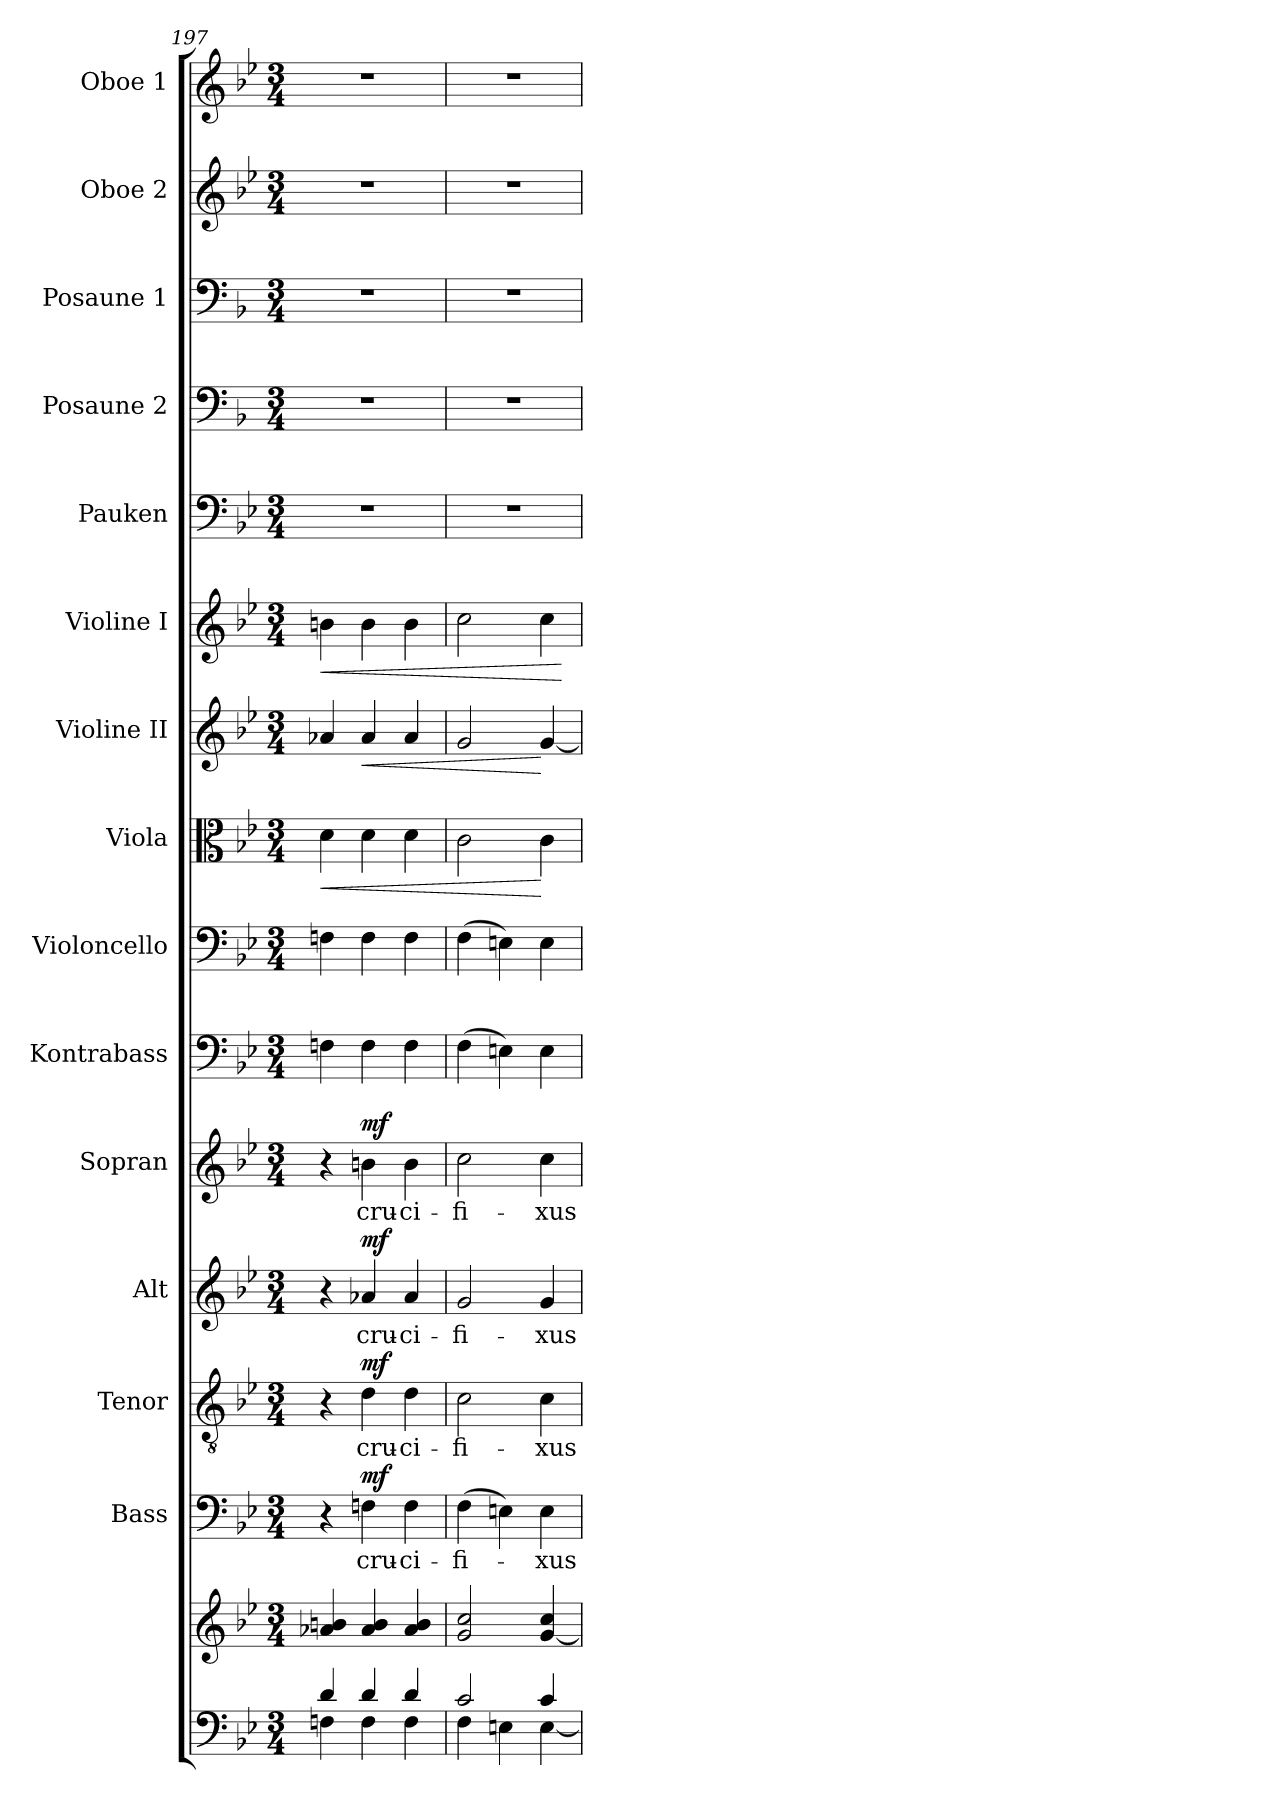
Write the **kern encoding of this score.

**kern	**kern	**kern	**text	**dynam	**kern	**text	**dynam	**kern	**text	**dynam	**kern	**text	**dynam	**kern	**kern	**kern	**dynam	**kern	**dynam	**kern	**dynam	**kern	**kern	**kern	**kern	**kern
*part15	*part15	*part14	*part14	*part14	*part13	*part13	*part13	*part12	*part12	*part12	*part11	*part11	*part11	*part10	*part9	*part8	*part8	*part7	*part7	*part6	*part6	*part5	*part4	*part3	*part2	*part1
*staff16	*staff15	*staff14	*staff14	*staff14	*staff13	*staff13	*staff13	*staff12	*staff12	*staff12	*staff11	*staff11	*staff11	*staff10	*staff9	*staff8	*staff8	*staff7	*staff7	*staff6	*staff6	*staff5	*staff4	*staff3	*staff2	*staff1
*	*	*I"Bass	*	*	*I"Tenor	*	*	*I"Alt	*	*	*I"Sopran	*	*	*I"Kontrabass	*I"Violoncello	*I"Viola	*	*I"Violine II	*	*I"Violine I	*	*I"Pauken	*I"Posaune 2	*I"Posaune 1	*I"Oboe 2	*I"Oboe 1
*	*	*I'B.	*	*	*I'T.	*	*	*I'A.	*	*	*I'S.	*	*	*I'Kb.	*I'Vc.	*I'Vla.	*	*I'Vl. II	*	*I'Vl. I	*	*I'Pk.	*I'Pos. 2	*I'Pos. 1	*I'Ob. 2	*I'Ob. 1
*clefF4	*clefG2	*clefF4	*	*	*clefGv2	*	*	*clefG2	*	*	*clefG2	*	*	*clefF4	*clefF4	*clefC3	*	*clefG2	*	*clefG2	*	*clefF4	*clefF4	*clefF4	*clefG2	*clefG2
*	*	*	*	*	*	*	*	*	*	*	*	*	*	*ITrd7c12	*	*	*	*	*	*	*	*	*ITrd4c7	*ITrd4c7	*	*
*k[b-e-]	*k[b-e-]	*k[b-e-]	*	*	*k[b-e-]	*	*	*k[b-e-]	*	*	*k[b-e-]	*	*	*k[b-e-]	*k[b-e-]	*k[b-e-]	*	*k[b-e-]	*	*k[b-e-]	*	*k[b-e-]	*k[b-e-]	*k[b-e-]	*k[b-e-]	*k[b-e-]
*B-:	*B-:	*B-:	*	*	*B-:	*	*	*B-:	*	*	*B-:	*	*	*B-:	*B-:	*B-:	*	*B-:	*	*B-:	*	*B-:	*B-:	*B-:	*B-:	*B-:
*M3/4	*M3/4	*M3/4	*	*	*M3/4	*	*	*M3/4	*	*	*M3/4	*	*	*M3/4	*M3/4	*M3/4	*	*M3/4	*	*M3/4	*	*M3/4	*M3/4	*M3/4	*M3/4	*M3/4
=197	=197	=197	=197	=197	=197	=197	=197	=197	=197	=197	=197	=197	=197	=197	=197	=197	=197	=197	=197	=197	=197	=197	=197	=197	=197	=197
*^	*	*	*	*	*	*	*	*	*	*	*	*	*	*	*	*	*	*	*	*	*	*	*	*	*	*
!	!	!	!	!	!	!	!	!	!	!	!	!	!	!	!	!	!	!LO:HP:b	!	!	!	!LO:HP:b	!	!	!	!	!
4d/	4Fn\	4a-X/ 4bn/	4r	.	.	4r	.	.	4r	.	.	4r	.	.	4FFn\	4Fn\	4d\	<	4a-X/	.	4bn\	<	2.r	2.r	2.r	2.r	2.r
!	!	!	!	!LO:LY:b	!LO:DY:a	!	!LO:LY:b	!LO:DY:a	!	!LO:LY:b	!LO:DY:a	!	!LO:LY:b	!LO:DY:a	!	!	!	!	!	!LO:HP:b	!	!	!	!	!	!	!
4d/	4F\	4a-/ 4b/	4Fn\	cru-	mf	4d\	cru-	mf	4a-X/	cru-	mf	4bn\	cru-	mf	4FF\	4F\	4d\	.	4a-/	<	4b\	.	.	.	.	.	.
!	!	!	!	!LO:LY:b	!	!	!LO:LY:b	!	!	!LO:LY:b	!	!	!LO:LY:b	!	!	!	!	!	!	!	!	!	!	!	!	!	!
4d/	4F\	4a-/ 4b/	4F\	-ci-	.	4d\	-ci-	.	4a-/	-ci-	.	4b\	-ci-	.	4FF\	4F\	4d\	.	4a-/	.	4b\	.	.	.	.	.	.
=198	=198	=198	=198	=198	=198	=198	=198	=198	=198	=198	=198	=198	=198	=198	=198	=198	=198	=198	=198	=198	=198	=198	=198	=198	=198	=198	=198
!	!	!	!	!LO:LY:b	!	!	!LO:LY:b	!	!	!LO:LY:b	!	!	!LO:LY:b	!	!	!	!	!	!	!	!	!	!	!	!	!	!
2c/	4F\	2g/ 2cc/	(>4F\	-fi-	.	2c\	-fi-	.	2g/	-fi-	.	2cc\	-fi-	.	(>4FF\	(>4F\	2c\	.	2g/	.	2cc\	.	2.r	2.r	2.r	2.r	2.r
.	4En\	.	4En\)	.	.	.	.	.	.	.	.	.	.	.	4EEn\)	4En\)	.	.	.	.	.	.	.	.	.	.	.
!	!	!	!	!LO:LY:b	!	!	!LO:LY:b	!	!	!LO:LY:b	!	!	!LO:LY:b	!	!	!	!	!	!	!	!	!	!	!	!	!	!
4c/	[<4E\	[4g/ 4cc/	4E\	-xus	.	4c\	-xus	.	4g/	-xus	.	4cc\	-xus	.	4EE\	4E\	4c\	[	[4g/	[	4cc\	.	.	.	.	.	.
*v	*v	*	*	*	*	*	*	*	*	*	*	*	*	*	*	*	*	*	*	*	*	*	*	*	*	*	*
.	.	.	.	.	.	.	.	.	.	.	.	.	.	.	.	.	.	.	.	.	[	.	.	.	.	.
=	=	=	=	=	=	=	=	=	=	=	=	=	=	=	=	=	=	=	=	=	=	=	=	=	=	=
*-	*-	*-	*-	*-	*-	*-	*-	*-	*-	*-	*-	*-	*-	*-	*-	*-	*-	*-	*-	*-	*-	*-	*-	*-	*-	*-
